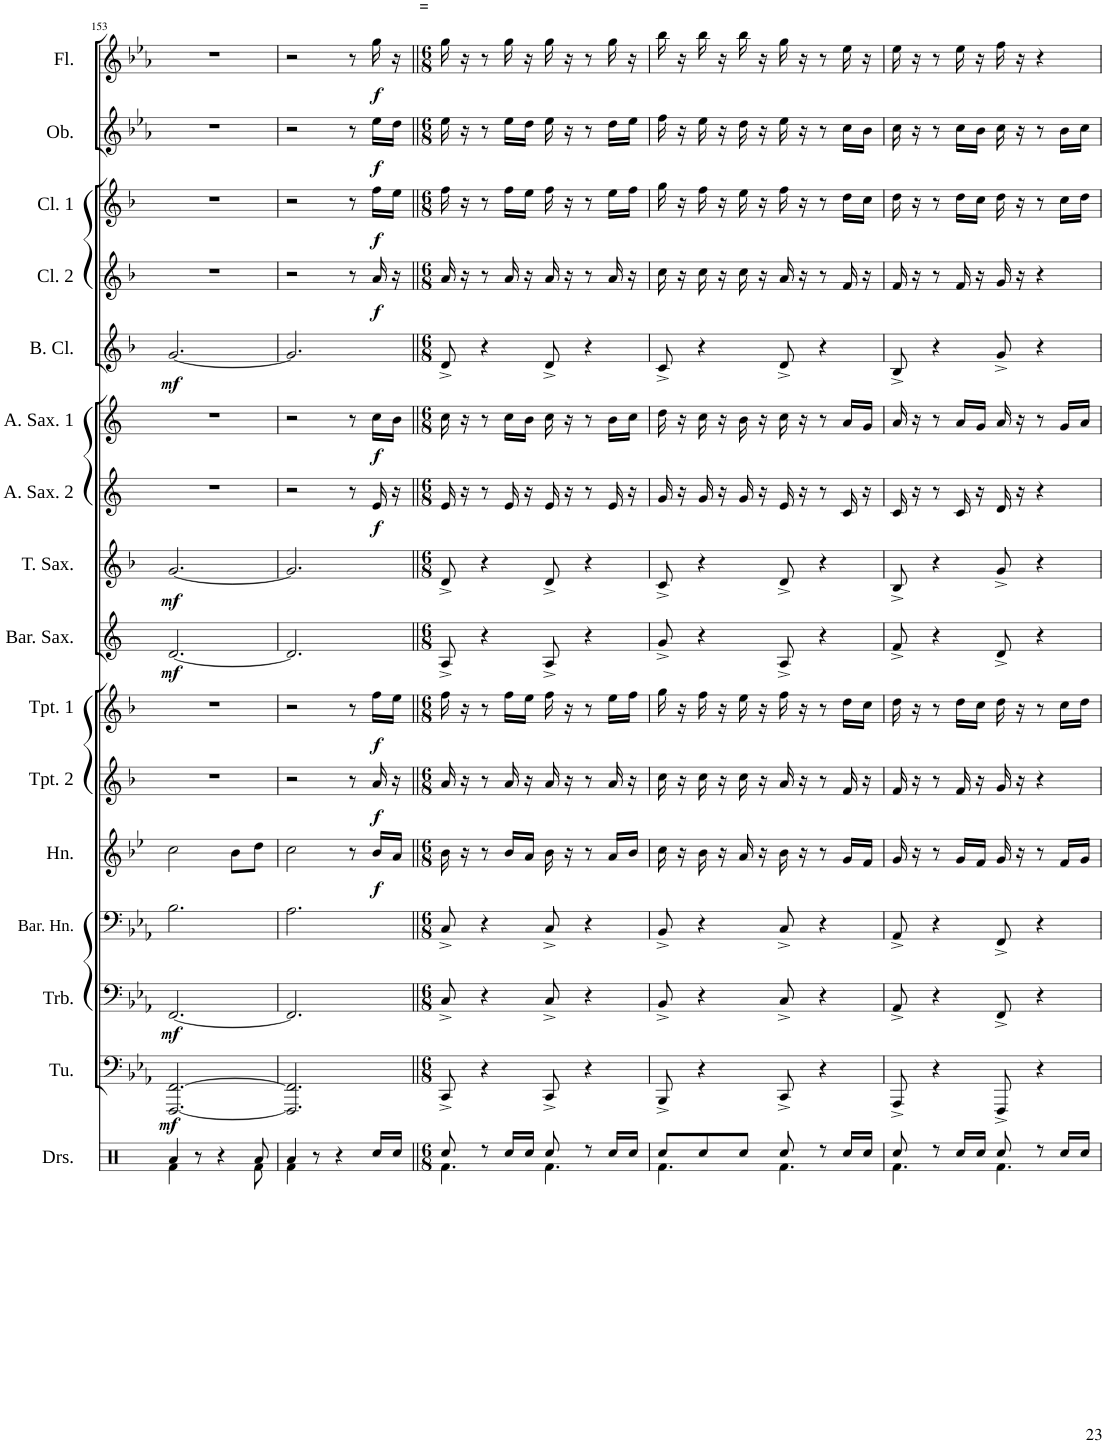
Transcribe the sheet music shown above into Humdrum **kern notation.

**kern	**kern	**dynam	**kern	**dynam	**kern	**kern	**dynam	**kern	**dynam	**kern	**dynam	**kern	**dynam	**kern	**dynam	**kern	**dynam	**kern	**dynam	**kern	**dynam	**kern	**dynam	**kern	**dynam	**kern	**dynam	**kern	**dynam
*part16	*part15	*part15	*part14	*part14	*part13	*part12	*part12	*part11	*part11	*part10	*part10	*part9	*part9	*part8	*part8	*part7	*part7	*part6	*part6	*part5	*part5	*part4	*part4	*part3	*part3	*part2	*part2	*part1	*part1
*staff16	*staff15	*staff15	*staff14	*staff14	*staff13	*staff12	*staff12	*staff11	*staff11	*staff10	*staff10	*staff9	*staff9	*staff8	*staff8	*staff7	*staff7	*staff6	*staff6	*staff5	*staff5	*staff4	*staff4	*staff3	*staff3	*staff2	*staff2	*staff1	*staff1
*I"Drumset	*I"Tuba	*	*I"Trombone	*	*I"Baritone Horn	*I"Horn	*	*I"Trumpet 2	*	*I"Trumpet 1	*	*I"Baritone Saxophone	*	*I"Tenor Saxophone	*	*I"Alto Saxophone 2	*	*I"Alto Saxophone 1	*	*I"Bass Clarinet	*	*I"Clarinet 2	*	*I"Clarinet 1	*	*I"Oboe	*	*I"Flute	*
*I'Drs.	*I'Tu.	*	*I'Trb.	*	*I'Bar. Hn.	*I'Hn.	*	*I'Tpt. 2	*	*I'Tpt. 1	*	*I'Bar. Sax.	*	*I'T. Sax.	*	*I'A. Sax. 2	*	*I'A. Sax. 1	*	*I'B. Cl.	*	*I'Cl. 2	*	*I'Cl. 1	*	*I'Ob.	*	*I'Fl.	*
!!LO:PB:g=z
*clefX	*clefF4	*	*clefF4	*	*clefF4	*clefG2	*	*clefG2	*	*clefG2	*	*clefG2	*	*clefG2	*	*clefG2	*	*clefG2	*	*clefG2	*	*clefG2	*	*clefG2	*	*clefG2	*	*clefG2	*
*	*	*	*	*	*Trd4c7	*Trd4c7	*	*Trd1c2	*	*Trd1c2	*	*Trd12c21	*	*Trd8c14	*	*Trd5c9	*	*Trd5c9	*	*Trd8c14	*	*Trd1c2	*	*Trd1c2	*	*	*	*	*
*k[]	*k[b-e-a-]	*	*k[b-e-a-]	*	*k[b-e-a-]	*k[b-e-]	*	*k[b-]	*	*k[b-]	*	*k[]	*	*k[b-]	*	*k[]	*	*k[]	*	*k[b-]	*	*k[b-]	*	*k[b-]	*	*k[b-e-a-]	*	*k[b-e-a-]	*
*M3/4	*M3/4	*	*M3/4	*	*M3/4	*M3/4	*	*M3/4	*	*M3/4	*	*M3/4	*	*M3/4	*	*M3/4	*	*M3/4	*	*M3/4	*	*M3/4	*	*M3/4	*	*M3/4	*	*M3/4	*
=153	=153	=153	=153	=153	=153	=153	=153	=153	=153	=153	=153	=153	=153	=153	=153	=153	=153	=153	=153	=153	=153	=153	=153	=153	=153	=153	=153	=153	=153
*^	*	*	*	*	*	*	*	*	*	*	*	*	*	*	*	*	*	*	*	*	*	*	*	*	*	*	*	*	*
!	!	!	!LO:DY:b	!	!LO:DY:b	!	!	!	!	!	!	!	!	!LO:DY:b	!	!LO:DY:b	!	!	!	!	!	!LO:DY:b	!	!	!	!	!	!	!	!
4Ra/	4Rf\	[2.FFF/ [2.FF/	mf	[2.FF/	mf	2.B-\	2cc\	.	2.r	.	2.r	.	[2.d/	mf	[2.g/	mf	2.r	.	2.r	.	[2.g/	mf	2.r	.	2.r	.	2.r	.	2.r	.
8r	4.ryy	.	.	.	.	.	.	.	.	.	.	.	.	.	.	.	.	.	.	.	.	.	.	.	.	.	.	.	.	.
4r	.	.	.	.	.	.	.	.	.	.	.	.	.	.	.	.	.	.	.	.	.	.	.	.	.	.	.	.	.	.
.	.	.	.	.	.	.	8b-\L	.	.	.	.	.	.	.	.	.	.	.	.	.	.	.	.	.	.	.	.	.	.	.
8Ra/	8Rf\	.	.	.	.	.	8dd\J	.	.	.	.	.	.	.	.	.	.	.	.	.	.	.	.	.	.	.	.	.	.	.
=154	=154	=154	=154	=154	=154	=154	=154	=154	=154	=154	=154	=154	=154	=154	=154	=154	=154	=154	=154	=154	=154	=154	=154	=154	=154	=154	=154	=154	=154	=154
4Ra/	4Rf\	2.FFF/] 2.FF/]	.	2.FF/]	.	2.A-\	2cc\	.	2r	.	2r	.	2.d/]	.	2.g/]	.	2r	.	2r	.	2.g/]	.	2r	.	2r	.	2r	.	2r	.
8r	2ryy	.	.	.	.	.	.	.	.	.	.	.	.	.	.	.	.	.	.	.	.	.	.	.	.	.	.	.	.	.
4r	.	.	.	.	.	.	.	.	.	.	.	.	.	.	.	.	.	.	.	.	.	.	.	.	.	.	.	.	.	.
.	.	.	.	.	.	.	8r	.	8r	.	8r	.	.	.	.	.	8r	.	8r	.	.	.	8r	.	8r	.	8r	.	8r	.
!	!	!	!	!	!	!	!	!LO:DY:b	!	!LO:DY:b	!	!LO:DY:b	!	!	!	!	!	!LO:DY:b	!	!LO:DY:b	!	!	!	!LO:DY:b	!	!LO:DY:b	!	!LO:DY:b	!	!LO:DY:b
16Rcc/LL	.	.	.	.	.	.	16b-/LL	f	16a/	f	16ff\LL	f	.	.	.	.	16e/	f	16cc\LL	f	.	.	16a/	f	16ff\LL	f	16ee-\LL	f	16gg\	f
16Rcc/JJ	.	.	.	.	.	.	16a/JJ	.	16r	.	16ee\JJ	.	.	.	.	.	16r	.	16b\JJ	.	.	.	16r	.	16ee\JJ	.	16dd\JJ	.	16r	.
=155||	=155||	=155||	=155||	=155||	=155||	=155||	=155||	=155||	=155||	=155||	=155||	=155||	=155||	=155||	=155||	=155||	=155||	=155||	=155||	=155||	=155||	=155||	=155||	=155||	=155||	=155||	=155||	=155||	=155||	=155||
*M6/8	*	*M6/8	*	*M6/8	*	*M6/8	*M6/8	*	*M6/8	*	*M6/8	*	*M6/8	*	*M6/8	*	*M6/8	*	*M6/8	*	*M6/8	*	*M6/8	*	*M6/8	*	*M6/8	*	*M6/8	*
!	!	!	!	!	!	!	!	!	!	!	!	!	!	!	!	!	!	!	!	!	!	!	!	!	!	!	!	!	!LO:TX:a:B:t==	!
8Rcc/	4.Rf\	8CC^/	.	8C^/	.	8C^/	16b-\	.	16a/	.	16ff\	.	8A^/	.	8d^/	.	16e/	.	16cc\	.	8d^/	.	16a/	.	16ff\	.	16ee-\	.	16gg\	.
.	.	.	.	.	.	.	16r	.	16r	.	16r	.	.	.	.	.	16r	.	16r	.	.	.	16r	.	16r	.	16r	.	16r	.
8r	.	4r	.	4r	.	4r	8r	.	8r	.	8r	.	4r	.	4r	.	8r	.	8r	.	4r	.	8r	.	8r	.	8r	.	8r	.
16Rcc/LL	.	.	.	.	.	.	16b-/LL	.	16a/	.	16ff\LL	.	.	.	.	.	16e/	.	16cc\LL	.	.	.	16a/	.	16ff\LL	.	16ee-\LL	.	16gg\	.
16Rcc/JJ	.	.	.	.	.	.	16a/JJ	.	16r	.	16ee\JJ	.	.	.	.	.	16r	.	16b\JJ	.	.	.	16r	.	16ee\JJ	.	16dd\JJ	.	16r	.
8Rcc/	4.Rf\	8CC^/	.	8C^/	.	8C^/	16b-\	.	16a/	.	16ff\	.	8A^/	.	8d^/	.	16e/	.	16cc\	.	8d^/	.	16a/	.	16ff\	.	16ee-\	.	16gg\	.
.	.	.	.	.	.	.	16r	.	16r	.	16r	.	.	.	.	.	16r	.	16r	.	.	.	16r	.	16r	.	16r	.	16r	.
8r	.	4r	.	4r	.	4r	8r	.	8r	.	8r	.	4r	.	4r	.	8r	.	8r	.	4r	.	8r	.	8r	.	8r	.	8r	.
16Rcc/LL	.	.	.	.	.	.	16a/LL	.	16a/	.	16ee\LL	.	.	.	.	.	16e/	.	16b\LL	.	.	.	16a/	.	16ee\LL	.	16dd\LL	.	16gg\	.
16Rcc/JJ	.	.	.	.	.	.	16b-/JJ	.	16r	.	16ff\JJ	.	.	.	.	.	16r	.	16cc\JJ	.	.	.	16r	.	16ff\JJ	.	16ee-\JJ	.	16r	.
=156	=156	=156	=156	=156	=156	=156	=156	=156	=156	=156	=156	=156	=156	=156	=156	=156	=156	=156	=156	=156	=156	=156	=156	=156	=156	=156	=156	=156	=156	=156
8Rcc/L	4.Rf\	8BBB-^/	.	8BB-^/	.	8BB-^/	16cc\	.	16cc\	.	16gg\	.	8g^/	.	8c^/	.	16g/	.	16dd\	.	8c^/	.	16cc\	.	16gg\	.	16ff\	.	16bb-\	.
.	.	.	.	.	.	.	16r	.	16r	.	16r	.	.	.	.	.	16r	.	16r	.	.	.	16r	.	16r	.	16r	.	16r	.
8Rcc/	.	4r	.	4r	.	4r	16b-\	.	16cc\	.	16ff\	.	4r	.	4r	.	16g/	.	16cc\	.	4r	.	16cc\	.	16ff\	.	16ee-\	.	16bb-\	.
.	.	.	.	.	.	.	16r	.	16r	.	16r	.	.	.	.	.	16r	.	16r	.	.	.	16r	.	16r	.	16r	.	16r	.
8Rcc/J	.	.	.	.	.	.	16a/	.	16cc\	.	16ee\	.	.	.	.	.	16g/	.	16b\	.	.	.	16cc\	.	16ee\	.	16dd\	.	16bb-\	.
.	.	.	.	.	.	.	16r	.	16r	.	16r	.	.	.	.	.	16r	.	16r	.	.	.	16r	.	16r	.	16r	.	16r	.
8Rcc/	4.Rf\	8CC^/	.	8C^/	.	8C^/	16b-\	.	16a/	.	16ff\	.	8A^/	.	8d^/	.	16e/	.	16cc\	.	8d^/	.	16a/	.	16ff\	.	16ee-\	.	16gg\	.
.	.	.	.	.	.	.	16r	.	16r	.	16r	.	.	.	.	.	16r	.	16r	.	.	.	16r	.	16r	.	16r	.	16r	.
8r	.	4r	.	4r	.	4r	8r	.	8r	.	8r	.	4r	.	4r	.	8r	.	8r	.	4r	.	8r	.	8r	.	8r	.	8r	.
16Rcc/LL	.	.	.	.	.	.	16g/LL	.	16f/	.	16dd\LL	.	.	.	.	.	16c/	.	16a/LL	.	.	.	16f/	.	16dd\LL	.	16cc\LL	.	16ee-\	.
16Rcc/JJ	.	.	.	.	.	.	16f/JJ	.	16r	.	16cc\JJ	.	.	.	.	.	16r	.	16g/JJ	.	.	.	16r	.	16cc\JJ	.	16b-\JJ	.	16r	.
=157	=157	=157	=157	=157	=157	=157	=157	=157	=157	=157	=157	=157	=157	=157	=157	=157	=157	=157	=157	=157	=157	=157	=157	=157	=157	=157	=157	=157	=157	=157
8Rcc/	4.Rf\	8AAA-^/	.	8AA-^/	.	8AA-^/	16g/	.	16f/	.	16dd\	.	8f^/	.	8B-^/	.	16c/	.	16a/	.	8B-^/	.	16f/	.	16dd\	.	16cc\	.	16ee-\	.
.	.	.	.	.	.	.	16r	.	16r	.	16r	.	.	.	.	.	16r	.	16r	.	.	.	16r	.	16r	.	16r	.	16r	.
8r	.	4r	.	4r	.	4r	8r	.	8r	.	8r	.	4r	.	4r	.	8r	.	8r	.	4r	.	8r	.	8r	.	8r	.	8r	.
16Rcc/LL	.	.	.	.	.	.	16g/LL	.	16f/	.	16dd\LL	.	.	.	.	.	16c/	.	16a/LL	.	.	.	16f/	.	16dd\LL	.	16cc\LL	.	16ee-\	.
16Rcc/JJ	.	.	.	.	.	.	16f/JJ	.	16r	.	16cc\JJ	.	.	.	.	.	16r	.	16g/JJ	.	.	.	16r	.	16cc\JJ	.	16b-\JJ	.	16r	.
8Rcc/	4.Rf\	8FFF^/	.	8FF^/	.	8FF^/	16g/	.	16g/	.	16dd\	.	8d^/	.	8g^/	.	16d/	.	16a/	.	8g^/	.	16g/	.	16dd\	.	16cc\	.	16ff\	.
.	.	.	.	.	.	.	16r	.	16r	.	16r	.	.	.	.	.	16r	.	16r	.	.	.	16r	.	16r	.	16r	.	16r	.
8r	.	4r	.	4r	.	4r	8r	.	4r	.	8r	.	4r	.	4r	.	4r	.	8r	.	4r	.	4r	.	8r	.	8r	.	4r	.
16Rcc/LL	.	.	.	.	.	.	16f/LL	.	.	.	16cc\LL	.	.	.	.	.	.	.	16g/LL	.	.	.	.	.	16cc\LL	.	16b-\LL	.	.	.
16Rcc/JJ	.	.	.	.	.	.	16g/JJ	.	.	.	16dd\JJ	.	.	.	.	.	.	.	16a/JJ	.	.	.	.	.	16dd\JJ	.	16cc\JJ	.	.	.
*v	*v	*	*	*	*	*	*	*	*	*	*	*	*	*	*	*	*	*	*	*	*	*	*	*	*	*	*	*	*	*
=	=	=	=	=	=	=	=	=	=	=	=	=	=	=	=	=	=	=	=	=	=	=	=	=	=	=	=	=	=
*-	*-	*-	*-	*-	*-	*-	*-	*-	*-	*-	*-	*-	*-	*-	*-	*-	*-	*-	*-	*-	*-	*-	*-	*-	*-	*-	*-	*-	*-
